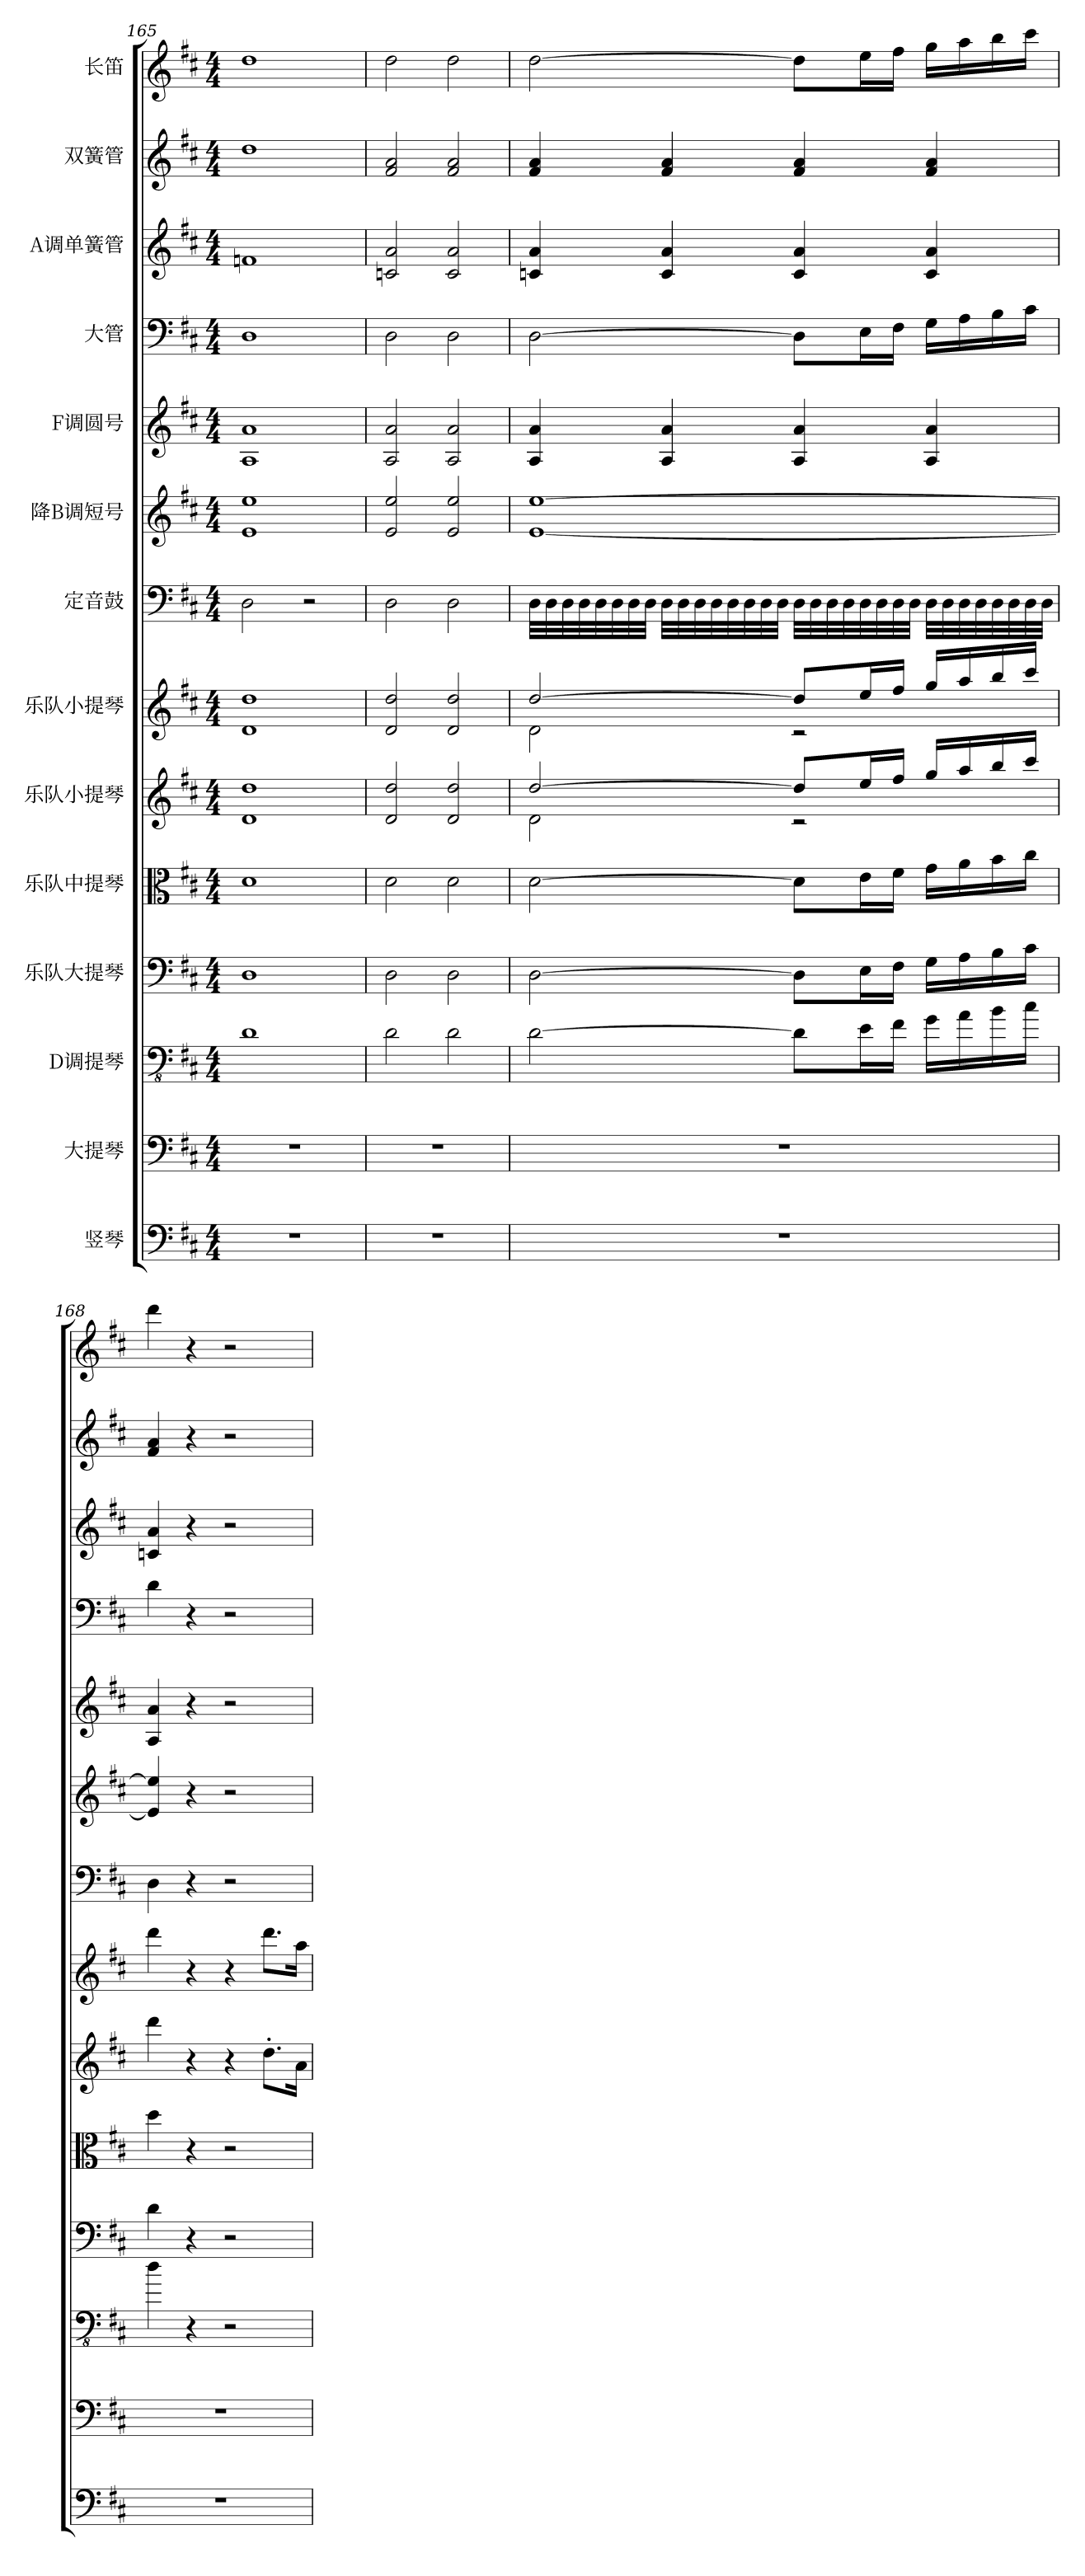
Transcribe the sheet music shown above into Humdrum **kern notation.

**kern	**kern	**kern	**kern	**kern	**kern	**kern	**kern	**kern	**kern	**kern	**kern	**kern	**kern
*part14	*part13	*part12	*part11	*part10	*part9	*part8	*part7	*part6	*part5	*part4	*part3	*part2	*part1
*staff14	*staff13	*staff12	*staff11	*staff10	*staff9	*staff8	*staff7	*staff6	*staff5	*staff4	*staff3	*staff2	*staff1
*I"竖琴	*I"大提琴	*I"D调提琴	*I"乐队大提琴	*I"乐队中提琴	*I"乐队小提琴	*I"乐队小提琴	*I"定音鼓	*I"降B调短号	*I"F调圆号	*I"大管	*I"A调单簧管	*I"双簧管	*I"长笛
*clefF4	*clefF4	*clefFv4	*clefF4	*clefC3	*clefG2	*clefG2	*clefF4	*clefG2	*clefG2	*clefF4	*clefG2	*clefG2	*clefG2
*	*	*ITrd7c12	*	*	*	*	*	*ITrd1c2	*ITrd4c7	*	*ITrd2c3	*	*
*k[f#c#]	*k[f#c#]	*k[f#c#]	*k[f#c#]	*k[f#c#]	*k[f#c#]	*k[f#c#]	*k[f#c#]	*k[]	*k[f#]	*k[f#c#]	*k[f#c#g#d#a#]	*k[f#c#]	*k[f#c#]
*M4/4	*M4/4	*M4/4	*M4/4	*M4/4	*M4/4	*M4/4	*M4/4	*M4/4	*M4/4	*M4/4	*M4/4	*M4/4	*M4/4
=165	=165	=165	=165	=165	=165	=165	=165	=165	=165	=165	=165	=165	=165
1r	1r	1DD	1D	1d	1d 1dd	1d 1dd	2D\	1d 1dd	1D 1d	1D	1dn	1dd	1dd
.	.	.	.	.	.	.	2r	.	.	.	.	.	.
=166	=166	=166	=166	=166	=166	=166	=166	=166	=166	=166	=166	=166	=166
*	*	*	*	*	*	*	*	*	*	*	*	*	*MM174
1r	1r	2DD\	2D\	2d\	2d/ 2dd/	2d/ 2dd/	2D\	2d/ 2dd/	2D/ 2d/	2D\	2An/ 2f#/	2f#/ 2a/	2dd\
.	.	2DD\	2D\	2d\	2d/ 2dd/	2d/ 2dd/	2D\	2d/ 2dd/	2D/ 2d/	2D\	2A/ 2f#/	2f#/ 2a/	2dd\
!!LO:PB:g=z
=167	=167	=167	=167	=167	=167	=167	=167	=167	=167	=167	=167	=167	=167
*	*	*	*	*	*^	*^	*	*	*	*	*	*	*
1r	1r	[2DD\	[2D\	[2d\	[2dd/	2d\	[2dd/	2d\	32D\LLL	[1d [1dd	4D/ 4d/	[2D\	4An/ 4f#/	4f#/ 4a/	[2dd\
.	.	.	.	.	.	.	.	.	32D\	.	.	.	.	.	.
.	.	.	.	.	.	.	.	.	32D\	.	.	.	.	.	.
.	.	.	.	.	.	.	.	.	32D\	.	.	.	.	.	.
.	.	.	.	.	.	.	.	.	32D\	.	.	.	.	.	.
.	.	.	.	.	.	.	.	.	32D\	.	.	.	.	.	.
.	.	.	.	.	.	.	.	.	32D\	.	.	.	.	.	.
.	.	.	.	.	.	.	.	.	32D\JJJ	.	.	.	.	.	.
.	.	.	.	.	.	.	.	.	32D\LLL	.	4D/ 4d/	.	4A/ 4f#/	4f#/ 4a/	.
.	.	.	.	.	.	.	.	.	32D\	.	.	.	.	.	.
.	.	.	.	.	.	.	.	.	32D\	.	.	.	.	.	.
.	.	.	.	.	.	.	.	.	32D\	.	.	.	.	.	.
.	.	.	.	.	.	.	.	.	32D\	.	.	.	.	.	.
.	.	.	.	.	.	.	.	.	32D\	.	.	.	.	.	.
.	.	.	.	.	.	.	.	.	32D\	.	.	.	.	.	.
.	.	.	.	.	.	.	.	.	32D\JJJ	.	.	.	.	.	.
.	.	8DD\L]	8D\L]	8d\L]	8dd/L]	2r	8dd/L]	2r	32D\LLL	.	4D/ 4d/	8D\L]	4A/ 4f#/	4f#/ 4a/	8dd\L]
.	.	.	.	.	.	.	.	.	32D\	.	.	.	.	.	.
.	.	.	.	.	.	.	.	.	32D\	.	.	.	.	.	.
.	.	.	.	.	.	.	.	.	32D\	.	.	.	.	.	.
.	.	16EE\L	16E\L	16e\L	16ee/L	.	16ee/L	.	32D\	.	.	16E\L	.	.	16ee\L
.	.	.	.	.	.	.	.	.	32D\	.	.	.	.	.	.
.	.	16FF#\JJ	16F#\JJ	16f#\JJ	16ff#/JJ	.	16ff#/JJ	.	32D\	.	.	16F#\JJ	.	.	16ff#\JJ
.	.	.	.	.	.	.	.	.	32D\JJJ	.	.	.	.	.	.
.	.	16GG\LL	16G\LL	16g\LL	16gg/LL	.	16gg/LL	.	32D\LLL	.	4D/ 4d/	16G\LL	4A/ 4f#/	4f#/ 4a/	16gg\LL
.	.	.	.	.	.	.	.	.	32D\	.	.	.	.	.	.
.	.	16AA\	16A\	16a\	16aa/	.	16aa/	.	32D\	.	.	16A\	.	.	16aa\
.	.	.	.	.	.	.	.	.	32D\	.	.	.	.	.	.
.	.	16BB\	16B\	16b\	16bb/	.	16bb/	.	32D\	.	.	16B\	.	.	16bb\
.	.	.	.	.	.	.	.	.	32D\	.	.	.	.	.	.
.	.	16C#\JJ	16c#\JJ	16cc#\JJ	16ccc#/JJ	.	16ccc#/JJ	.	32D\	.	.	16c#\JJ	.	.	16ccc#\JJ
.	.	.	.	.	.	.	.	.	32D\JJJ	.	.	.	.	.	.
*	*	*	*	*	*v	*v	*	*	*	*	*	*	*	*	*
*	*	*	*	*	*	*v	*v	*	*	*	*	*	*	*
=168	=168	=168	=168	=168	=168	=168	=168	=168	=168	=168	=168	=168	=168
1r	1r	4D\	4d\	4dd\	4ddd\	4ddd\	4D\	4d/] 4dd/]	4D/ 4d/	4d\	4An/ 4f#/	4f#/ 4a/	4ddd\
.	.	4r	4r	4r	4r	4r	4r	4r	4r	4r	4r	4r	4r
.	.	2r	2r	2r	4r	4r	2r	2r	2r	2r	2r	2r	2r
.	.	.	.	.	8.dd'\L	8.ddd\L	.	.	.	.	.	.	.
.	.	.	.	.	16a\Jk	16aa\Jk	.	.	.	.	.	.	.
=	=	=	=	=	=	=	=	=	=	=	=	=	=
*-	*-	*-	*-	*-	*-	*-	*-	*-	*-	*-	*-	*-	*-
